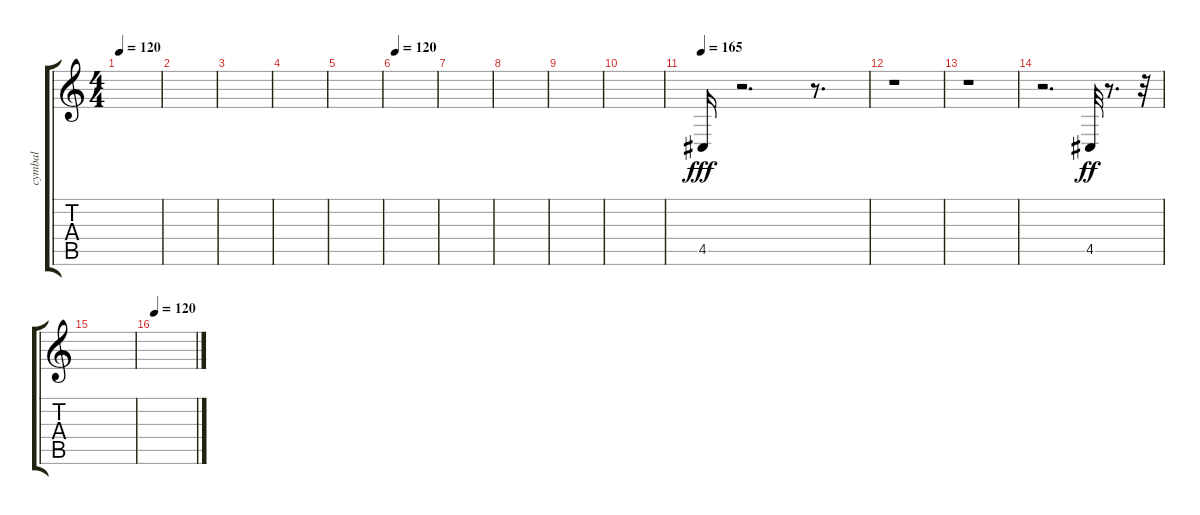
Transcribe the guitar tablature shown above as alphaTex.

\track ("cymbal" "cymbal") {instrument reversecymbal}
\staff {score tabs}
\tuning (E4 B3 G3 D3 A2 E2) {hide}
\ts (4 4)
\tempo 120
\clef g2
\ks c
|
|
|
|
|
\tempo 120
|
|
|
|
|
\tempo 165
4.5.16{dy fff} r.2{d} r.8{d} |
r.1 |
r.1 |
r.2{d} 4.5.32{dy ff} r.8{d} r.32 |
|
\tempo 120
